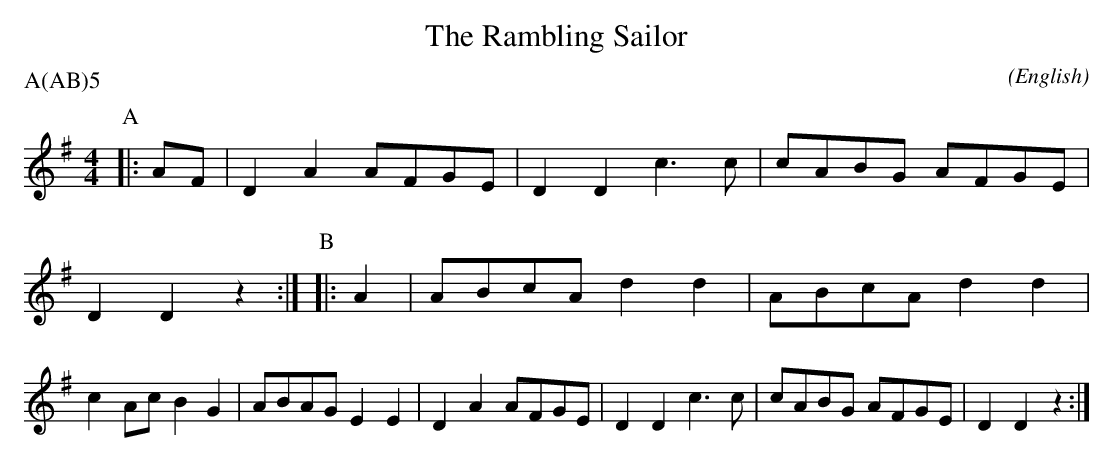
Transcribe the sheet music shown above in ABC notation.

X:1
T:The Rambling Sailor
M:4/4
C:
O:English
P:A(AB)5
K:DMix
P:A
|: AF | D2 A2 AFGE  | D2 D2 c3 c  | cABG  AFGE  | D2 D2 z2 :|\
P:B
|: A2 | ABcA  d2 d2 | ABcA  d2 d2 | c2 Ac B2 G2 | ABAG  E2 \
   E2 | D2 A2 AFGE  | D2 D2 c3 c  | cABG  AFGE  | D2 D2 z2 :|
